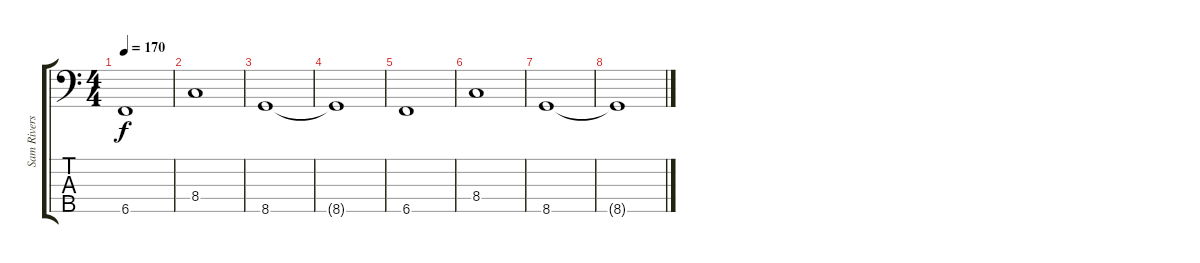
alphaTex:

\track ("Sam Rivers" "Sam Rivers") {instrument electricbassfinger}
\staff {score tabs}
\tuning (G2 D2 A1 E1 B0) {hide}
\ts (4 4)
\tempo 170
\clef f4
\ks c
6.5.1{dy f} |
8.4.1 |
8.5.1 |
8.5{t}.1 |
6.5.1 |
8.4.1 |
8.5.1 |
8.5{t}.1
